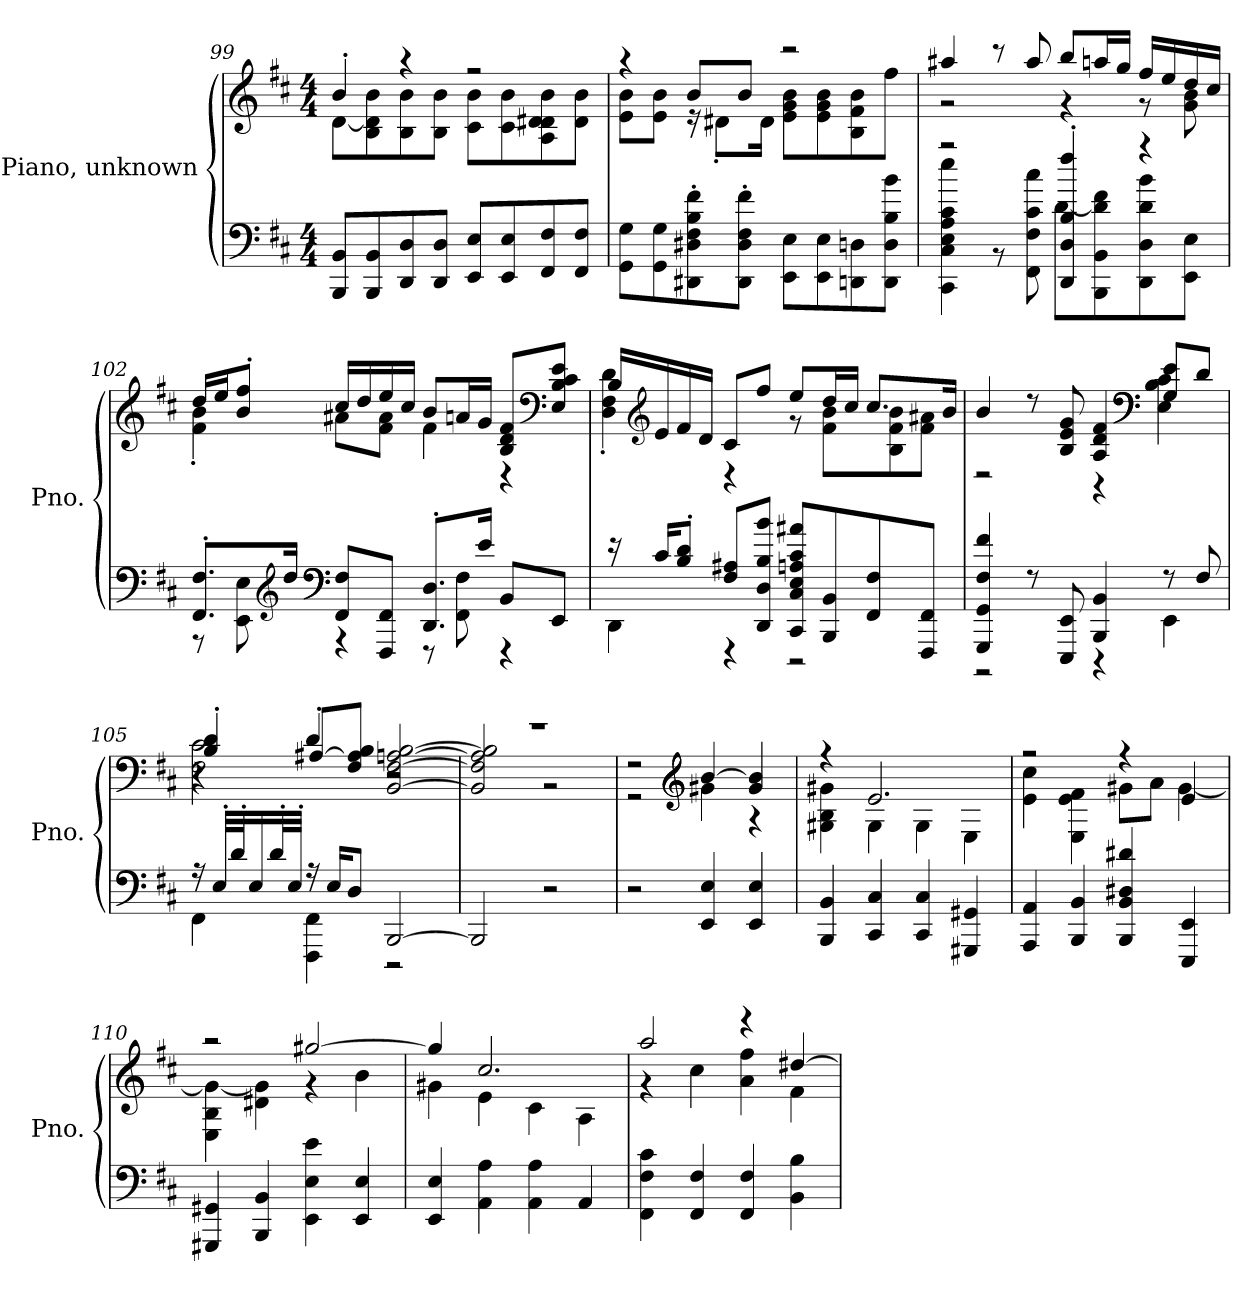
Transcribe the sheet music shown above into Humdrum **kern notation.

**kern	**kern
*part1	*part1
*staff2	*staff1
*I"Piano, unknown	*
*I'Pno.	*
*clefF4	*clefG2
*k[f#c#]	*k[f#c#]
*M4/4	*M4/4
=99	=99
*	*^
8BBB/ 8BB/L	4b'/	[8d\L
8BBB/ 8BB/	.	8B\ 8d\] 8b\
8DD/ 8D/	4r	8B\ 8b\
8DD/ 8D/J	.	8B\ 8b\J
8EE/ 8E/L	2r	8c#\ 8b\L
8EE/ 8E/	.	8c#\ 8b\
8FF#/ 8F#/	.	8A\ 8d\ 8d#X\ 8b\
8FF#/ 8F#/J	.	8d#\ 8b\J
=100	=100	=100
8GG\ 8G\L	4r	8e\ 8b\L
8GG\ 8G\	.	8e\ 8b\J
8DD#X\' 8D#X\' 8F#\' 8B\' 8f#\'	8b/L	16r
.	.	8d#X'\L
8DD#\' 8D#\' 8F#\' 8f#\'J	8b/J	.
.	.	16d#\Jk
8EE\ 8E\L	2r	8e\ 8g\ 8b\L
8EE\ 8E\	.	8e\ 8g\ 8b\
8DDn\ 8Dn\	.	8B\ 8f#\ 8b\
8DD\ 8D\ 8B\ 8b\J	.	8ff#\J
!!LO:LB:g=z	!!
=101	=101	=101
*^	*	*
2r	4CC#\ 4C#\ 4E\ 4A\ 4c#\ 4ee\	4aa#X/	2r
.	8r	8r	.
.	8FF#\ 8F#\ 8c#\ 8cc#\	8aa#/	.
4DD/' 4D/' 4B/' 4ff#/'	[8d\L	8bb/L	4r
.	8BBB\ 8BB\ 8d\] 8f#\	16aan/L	.
.	.	16gg/JJ	.
4r	8DD\ 8D\ 8d\ 8b\	16ff#/LL	8r
.	.	16ee/	.
.	8EE\ 8E\J	16dd/	8g\ 8b\
.	.	16cc#/JJ	.
=102	=102	=102	=102
8.FF#/' 8.F#/'L	8r	16dd/LL	4f#\' 4b\'
.	.	16ee/J	.
.	8EE\ 8E\	8b/' 8ff#/'J	.
*clefG2	*	*	*
16dd/Jk	.	.	.
*clefF4	*	*	*
8FF#/ 8F#/L	4r	16cc#/LL	8a#X\L
.	.	16dd/	.
8FFF#/ 8FF#/J	.	16ee/	8f#\ 8a#\J
.	.	16cc#/JJ	.
8.DD/' 8.D/'L	8r	8b/L	4f#\
.	8FF#\ 8F#\	16an/L	.
16e/Jk	.	16g/JJ	.
8BB/L	4r	8B/ 8d/ 8f#/L	4r
*	*	*clefF4	*
8EE/J	.	8E/ 8B/ 8c#/ 8e/J	.
!!LO:LB:g=z	!!
=103	=103	=103	=103
16r	4DD\	16B/LL	4D\' 4F#\' 4d\'
*	*	*clefG2	*
16c#/KL	.	16e/	.
8B/' 8d/'J	.	16f#/	.
.	.	16d/JJ	.
8F#/ 8A#X/L	4r	8c#/L	4r
8DD/ 8D/ 8B/ 8b/J	.	8ff#/J	.
8CC#/ 8C#/ 8E/ 8An/ 8c#/ 8a#X/L	2r	8ee/L	8r
8BBB/ 8BB/	.	16dd/L	8f#\ 8b\L
.	.	16cc#/JJ	.
8FF#/ 8F#/	.	8.cc#/L	8B\ 8f#\ 8b\
8FFF#/ 8FF#/J	.	.	8f#\ 8a#X\J
.	.	16b/Jk	.
=104	=104	=104	=104
4GGG/ 4GG/ 4F#/ 4f#/	2r	4b/	2r
8r	.	8r	.
8EEE/ 8EE/	.	8B/ 8e/ 8g/	.
4BBB/ 4BB/	4r	4A/ 4d/ 4f#/	4r
*	*	*clefF4	*
8r	4EE\	8G/ 8e/L	4E\ 4B\ 4c#\
8F#/	.	8d/J	.
=105	=105	=105	=105
*	*	*	*^
16r	4FF#\	4r	2F#\ 2c#\	4B/' 4d/'
32E'/LLL	.	.	.	.
32d'/J	.	.	.	.
16E/	.	.	.	.
32d'/L	.	.	.	.
32E'/JJJ	.	.	.	.
16r	4FFF#\ 4FF#\	4d'/	.	[8A#X/L
16E/KL	.	.	.	.
8D/J	.	.	.	8F#/ 8A#/] 8B/J
[2BBB/	2r	2r	2r	[2BB/ [2F#/ [2An/ [2B/
*v	*v	*	*	*
*	*	*v	*v
!!LO:LB:g=z
=106	=106	=106
2BBB/]	1r	2BB/] 2F#/] 2A/] 2B/]
2r	.	2r
=107	=107	=107
2r	2r	2r
*	*clefG2	*
4EE/ 4E/	[4b/	4g#X\
4EE/ 4E/	4g#/ 4b/]	4r
=108	=108	=108
4BBB/ 4BB/	4r	4G#X\ 4B\ 4g#X\
4CC#/ 4C#/	2.e/	4G#\
4CC#/ 4C#/	.	4G#\
4GGG#X/ 4GG#X/	.	4E\
=109	=109	=109
4AAA/ 4AA/	2r	4e\ 4cc#\
4BBB/ 4BB/	.	4E\ 4e\ 4f#\
4BBB/ 4BB/ 4D#X/ 4d#X/	4r	8g#X\L
.	.	8a\J
4EEE/ 4EE/	4e/	[4g#\
=110	=110	=110
4GGG#X/ 4GG#X/	2r	4E\ 4B\ 4g#\_
4BBB/ 4BB/	.	4d#X\ 4g#\]
4EE\ 4E\ 4e\	[2gg#X/	4r
4EE/ 4E/	.	4b\
=111	=111	=111
4EE/ 4E/	4gg#/]	4g#X\
4AA\ 4A\	2.cc#/	4e\
4AA\ 4A\	.	4c#\
4AA/	.	4A\
!!LO:PB:g=z	!!
=112	=112	=112
4FF#\ 4F#\ 4c#\	2aa/	4r
4FF#/ 4F#/	.	4cc#\
4FF#/ 4F#/	4r	4a\ 4ff#\
4BB\ 4B\	[4dd#X/	4f#\
*	*v	*v
=	=
*-	*-
